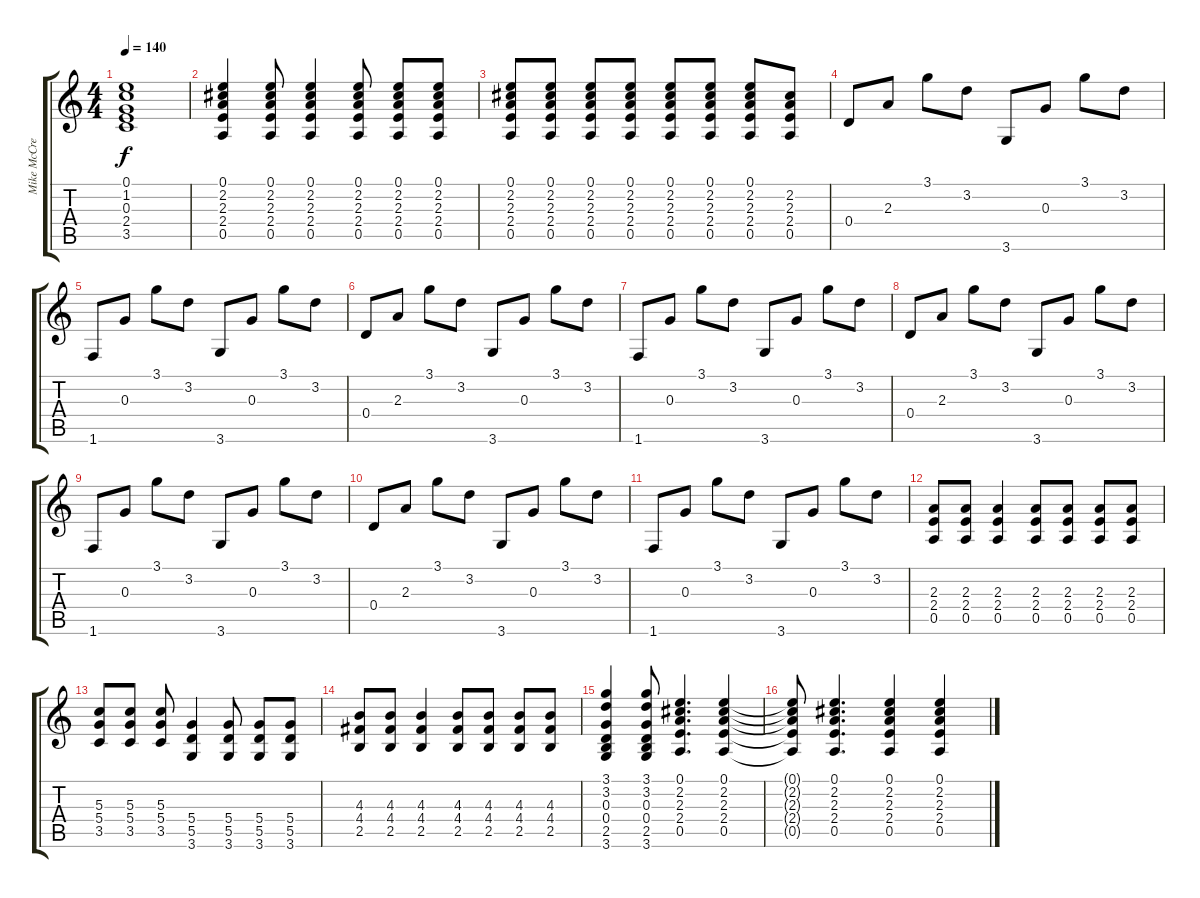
\track ("Mike McCready" "Mike McCre") {instrument distortionguitar}
\staff {score tabs}
\tuning (E4 B3 G3 D3 A2 E2) {hide}
\ts (4 4)
\tempo 140
\clef g2
\ks c
(0.1 1.2 0.3 2.4 3.5).1{dy f} |
(0.1 2.2 2.3 2.4 0.5).4 (0.1 2.2 2.3 2.4 0.5).8 (0.1 2.2 2.3 2.4 0.5).4 (0.1 2.2 2.3 2.4 0.5).8 (0.1 2.2 2.3 2.4 0.5).8 (0.1 2.2 2.3 2.4 0.5).8 |
(0.1 2.2 2.3 2.4 0.5).8 (0.1 2.2 2.3 2.4 0.5).8 (0.1 2.2 2.3 2.4 0.5).8 (0.1 2.2 2.3 2.4 0.5).8 (0.1 2.2 2.3 2.4 0.5).8 (0.1 2.2 2.3 2.4 0.5).8 (0.1 2.2 2.3 2.4 0.5).8 (2.2 2.3 2.4 0.5).8 |
0.4.8 2.3.8 3.1.8 3.2.8 3.6.8 0.3.8 3.1.8 3.2.8 |
1.6.8 0.3.8 3.1.8 3.2.8 3.6.8 0.3.8 3.1.8 3.2.8 |
0.4.8 2.3.8 3.1.8 3.2.8 3.6.8 0.3.8 3.1.8 3.2.8 |
1.6.8 0.3.8 3.1.8 3.2.8 3.6.8 0.3.8 3.1.8 3.2.8 |
0.4.8 2.3.8 3.1.8 3.2.8 3.6.8 0.3.8 3.1.8 3.2.8 |
1.6.8 0.3.8 3.1.8 3.2.8 3.6.8 0.3.8 3.1.8 3.2.8 |
0.4.8 2.3.8 3.1.8 3.2.8 3.6.8 0.3.8 3.1.8 3.2.8 |
1.6.8 0.3.8 3.1.8 3.2.8 3.6.8 0.3.8 3.1.8 3.2.8 |
(2.3 2.4 0.5).8 (2.3 2.4 0.5).8 (2.3 2.4 0.5).4 (2.3 2.4 0.5).8 (2.3 2.4 0.5).8 (2.3 2.4 0.5).8 (2.3 2.4 0.5).8 |
(5.3 5.4 3.5).8 (5.3 5.4 3.5).8 (5.3 5.4 3.5).8 (5.4 5.5 3.6).4 (5.4 5.5 3.6).8 (5.4 5.5 3.6).8 (5.4 5.5 3.6).8 |
(4.3 4.4 2.5).8 (4.3 4.4 2.5).8 (4.3 4.4 2.5).4 (4.3 4.4 2.5).8 (4.3 4.4 2.5).8 (4.3 4.4 2.5).8 (4.3 4.4 2.5).8 |
(3.1 3.2 0.3 0.4 2.5 3.6).4 (3.1 3.2 0.3 0.4 2.5 3.6).8 (0.1 2.2 2.3 2.4 0.5).4{d} (0.1 2.2 2.3 2.4 0.5).4 |
(0.1{t} 2.2{t} 2.3{t} 2.4{t} 0.5{t}).8 (0.1 2.2 2.3 2.4 0.5).4{d} (0.1 2.2 2.3 2.4 0.5).4 (0.1 2.2 2.3 2.4 0.5).4
